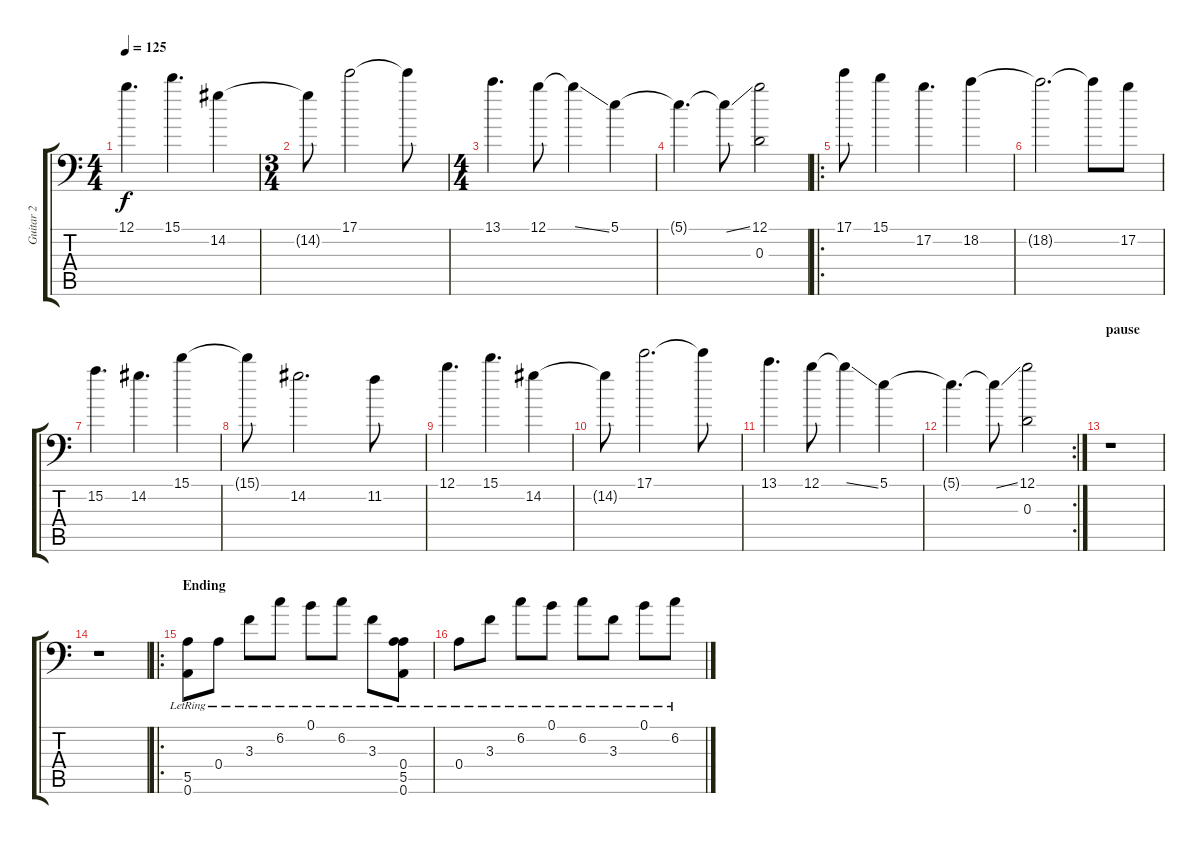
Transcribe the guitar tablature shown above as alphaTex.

\track ("Guitar 2" "Guitar 2") {instrument distortionguitar}
\staff {score tabs}
\tuning (B3 Gb3 D3 A2 E2 A1) {hide}
\ts (4 4)
\tempo 125
\clef f4
\ks c
12.1.4{d dy f} 15.1.4{d} 14.2.4 |
\ts (3 4)
14.2{t}.8 17.1.2 17.1{t}.8 |
\ts (4 4)
13.1.4{d} 12.1.8 12.1{ss t}.4 5.1.4 |
5.1{t}.4{d} 5.1{ss t}.8 (12.1 0.3).2 |
\ro
17.1.8 15.1.4 17.2.4{d} 18.2.4 |
18.2{t}.2{d} 18.2{t}.8 17.2.8 |
15.2.4{d} 14.2.4{d} 15.1.4 |
15.1{t}.8 14.2.2{d} 11.2.8 |
12.1.4{d} 15.1.4{d} 14.2.4 |
14.2{t}.8 17.1.2{d} 17.1{t}.8 |
13.1.4{d} 12.1.8 12.1{ss t}.4 5.1.4 |
\rc 2
5.1{t}.4{d} 5.1{ss t}.8 (12.1 0.3).2 |
\section ("" "pause")
r.1 |
r.1 |
\ro
\section ("" "Ending")
(5.5{lr} 0.6{lr}).8 0.4{lr}.8 3.3{lr}.8 6.2{lr}.8 0.1{lr}.8 6.2{lr}.8 3.3{lr}.8 (0.4{lr} 5.5{lr} 0.6{lr}).8 |
0.4{lr}.8 3.3{lr}.8 6.2{lr}.8 0.1{lr}.8 6.2{lr}.8 3.3{lr}.8 0.1{lr}.8 6.2{lr}.8
